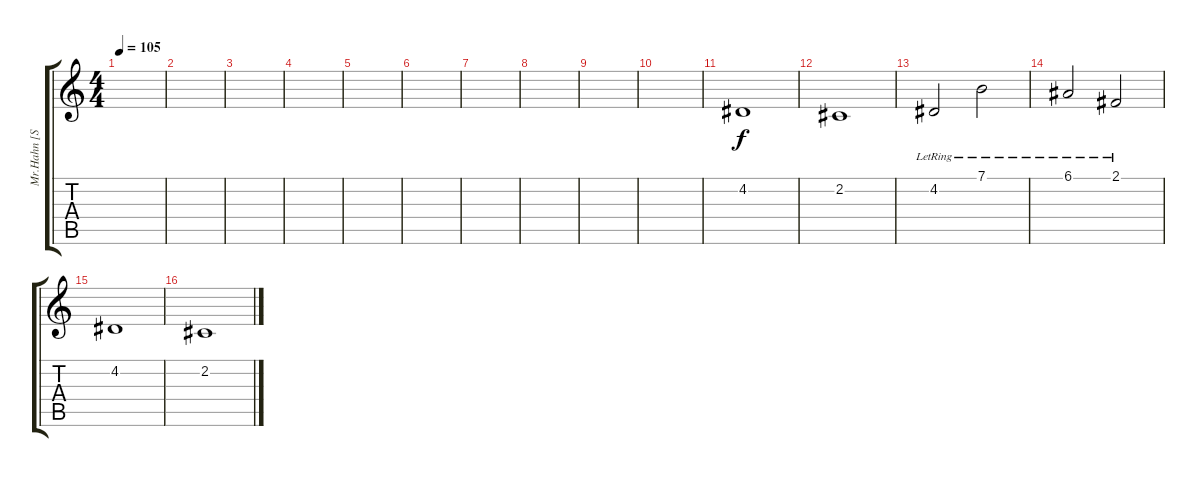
\track ("Mr.Hahn [Sampler2]" "Mr.Hahn [S") {instrument vibraphone}
\staff {score tabs}
\tuning (E4 B3 G3 D3 A2 D2) {hide}
\ts (4 4)
\tempo 105
\clef g2
\ks c
|
|
|
|
|
|
|
|
|
|
4.2.1{instrument tremolostrings} |
2.2.1 |
4.2{lr}.2 7.1{lr}.2 |
6.1{lr}.2 2.1{lr}.2 |
4.2.1 |
2.2.1
